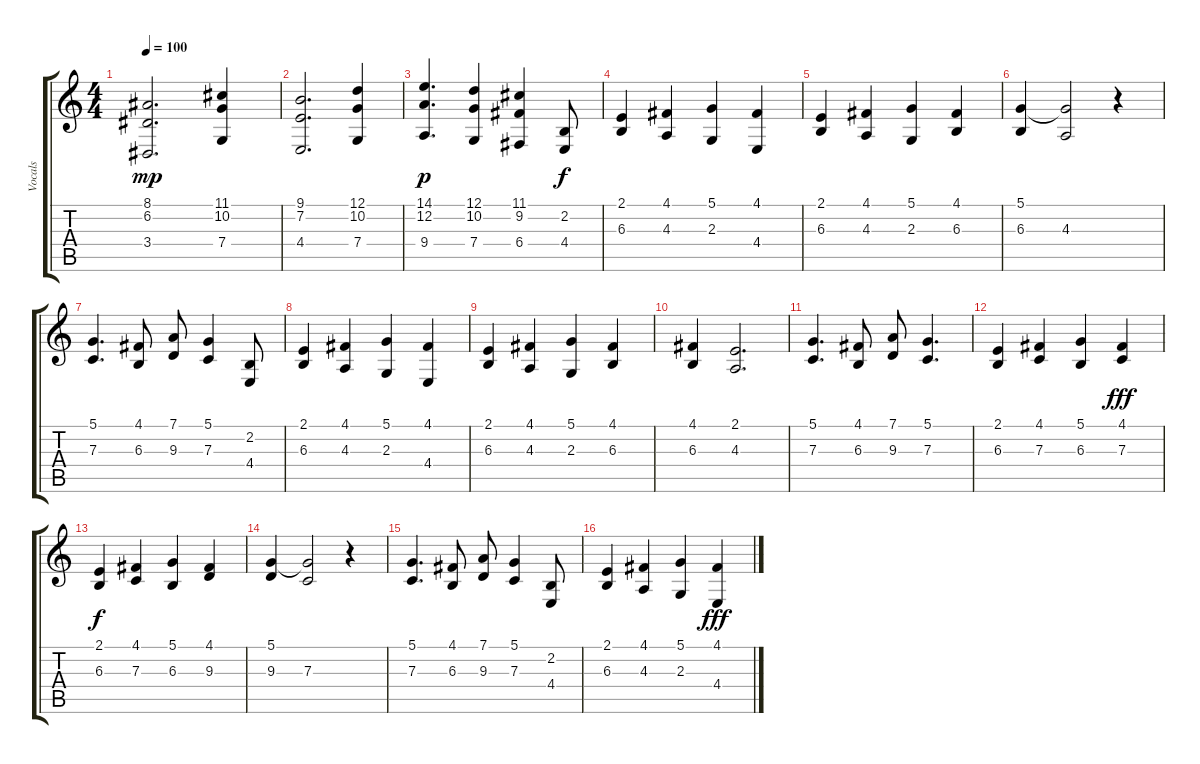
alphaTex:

\track ("Vocals" "Vocals") {instrument englishhorn}
\staff {score tabs}
\tuning (D4 A3 F3 C3 G2 C2) {hide}
\ts (4 4)
\tempo 100
\clef g2
\ks c
(8.1 6.2 3.4).2{d dy mp} (11.1 10.2 7.4).4 |
(9.1 7.2 4.4).2{d} (12.1 10.2 7.4).4 |
(14.1 12.2 9.4).4{d dy p} (12.1 10.2 7.4).4 (11.1 9.2 6.4).4 (2.2 4.4).8{dy f} |
(2.1 6.3).4 (4.1 4.3).4 (5.1 2.3).4 (4.1 4.4).4 |
(2.1 6.3).4 (4.1 4.3).4 (5.1 2.3).4 (4.1 6.3).4 |
(5.1 6.3).4 (5.1{t} 4.3).2 r.4 |
(5.1 7.3).4{d} (4.1 6.3).8 (7.1 9.3).8 (5.1 7.3).4 (2.2 4.4).8 |
(2.1 6.3).4 (4.1 4.3).4 (5.1 2.3).4 (4.1 4.4).4 |
(2.1 6.3).4 (4.1 4.3).4 (5.1 2.3).4 (4.1 6.3).4 |
(4.1 6.3).4 (2.1 4.3).2{d} |
(5.1 7.3).4{d} (4.1 6.3).8 (7.1 9.3).8 (5.1 7.3).4{d} |
(2.1 6.3).4 (4.1 7.3).4 (5.1 6.3).4 (4.1 7.3).4{dy fff} |
(2.1 6.3).4{dy f} (4.1 7.3).4 (5.1 6.3).4 (4.1 9.3).4 |
(5.1 9.3).4 (5.1{t} 7.3).2 r.4 |
(5.1 7.3).4{d} (4.1 6.3).8 (7.1 9.3).8 (5.1 7.3).4 (2.2 4.4).8 |
(2.1 6.3).4 (4.1 4.3).4 (5.1 2.3).4 (4.1 4.4).4{dy fff}
